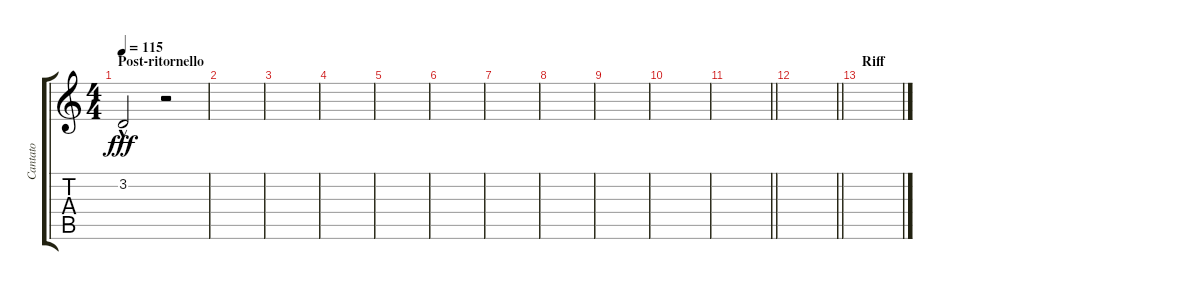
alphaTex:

\track ("Cantato" "Cantato") {instrument clarinet}
\staff {score tabs}
\tuning (E4 B3 G3 D3 A2 E2) {hide}
\ts (4 4)
\section ("" "Post-ritornello")
\tempo 115
\clef g2
\ks c
3.2{hac}.2{dy fff} r.2 |
|
|
|
|
|
|
|
|
|
\barLineRight lightlight
|
\barLineRight lightlight
|
\section ("" "Riff")
